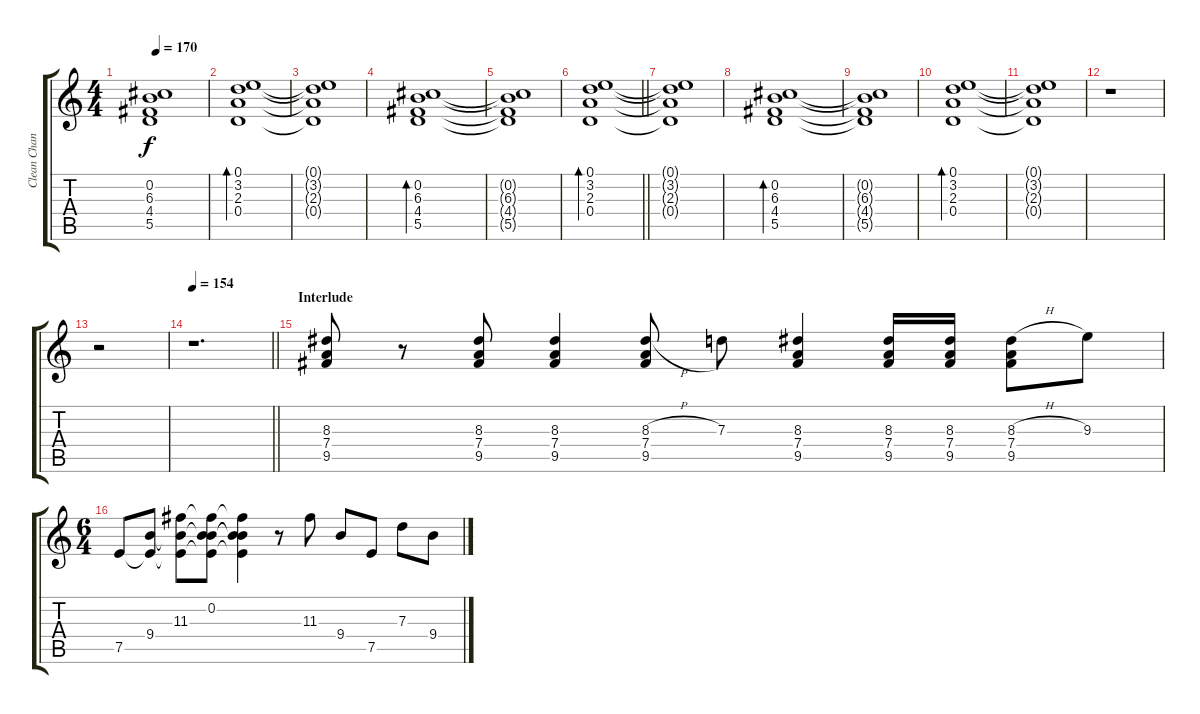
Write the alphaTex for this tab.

\track ("Clean Channel Rhythm_Overdub" "Clean Chan") {instrument electricguitarjazz}
\staff {score tabs}
\tuning (E4 B3 G3 D3 A2 E2) {hide}
\ts (4 4)
\tempo 170
\clef g2
\ks c
(0.2{t} 6.3{t} 4.4{t} 5.5{t}).1{dy f} |
(0.1 3.2 2.3 0.4).1{bd 480} |
(0.1{t} 3.2{t} 2.3{t} 0.4{t}).1 |
(0.2 6.3 4.4 5.5).1{bd 480} |
(0.2{t} 6.3{t} 4.4{t} 5.5{t}).1 |
\barLineRight lightlight
(0.1 3.2 2.3 0.4).1{bd 480} |
(0.1{t} 3.2{t} 2.3{t} 0.4{t}).1 |
(0.2 6.3 4.4 5.5).1{bd 480} |
(0.2{t} 6.3{t} 4.4{t} 5.5{t}).1 |
(0.1 3.2 2.3 0.4).1{bd 480} |
(0.1{t} 3.2{t} 2.3{t} 0.4{t}).1 |
r.1 |
r.2 |
\tempo 154
\barLineRight lightlight
r.1{d} |
\section ("" "Interlude")
(8.3 7.4 9.5).8 r.8 (8.3 7.4 9.5).8 (8.3 7.4 9.5).4 (8.3{h} 7.4 9.5).8 7.3.8 (8.3 7.4 9.5).4 (8.3 7.4 9.5).16 (8.3 7.4 9.5).16 (8.3{h} 7.4 9.5).8 9.3.8 |
\ts (6 4)
7.5.8 (9.4 7.5{t}).8 (11.3 9.4{t} 7.5{t}).8 (0.2 11.3{t} 9.4{t} 7.5{t}).8 (0.2{t} 11.3{t} 9.4{t} 7.5{t}).4 r.8 11.3.8 9.4.8 7.5.8 7.3.8 9.4.8
